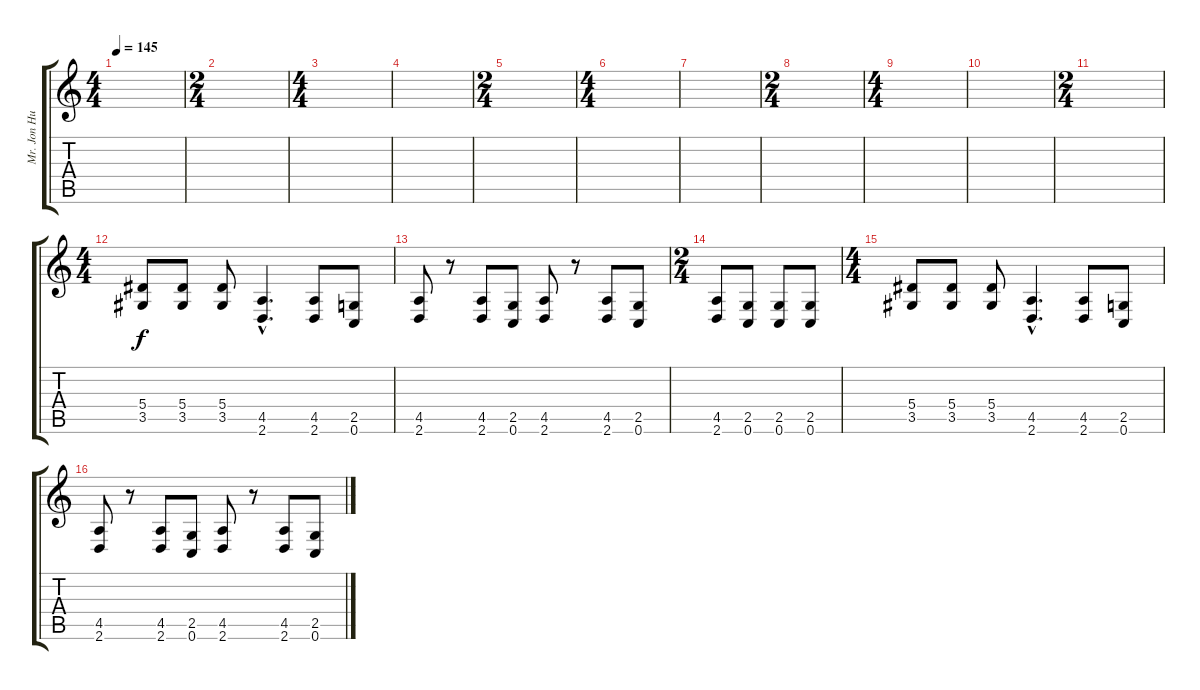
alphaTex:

\track ("Mr. Jon Hudson" "Mr. Jon Hu") {instrument distortionguitar}
\staff {score tabs}
\tuning (E4 B3 G3 Bb2 F2 C2) {hide}
\ts (4 4)
\tempo 145
\clef g2
\ks c
|
\ts (2 4)
|
\ts (4 4)
|
|
\ts (2 4)
|
\ts (4 4)
|
|
\ts (2 4)
|
\ts (4 4)
|
|
\ts (2 4)
|
\ts (4 4)
(5.4 3.5).8 (5.4 3.5).8 (5.4 3.5).8 (4.5{hac} 2.6{hac}).4{d} (4.5 2.6).8 (2.5 0.6).8 |
(4.5 2.6).8 r.8 (4.5 2.6).8 (2.5 0.6).8 (4.5 2.6).8 r.8 (4.5 2.6).8 (2.5 0.6).8 |
\ts (2 4)
(4.5 2.6).8 (2.5 0.6).8 (2.5 0.6).8 (2.5 0.6).8 |
\ts (4 4)
(5.4 3.5).8 (5.4 3.5).8 (5.4 3.5).8 (4.5{hac} 2.6{hac}).4{d} (4.5 2.6).8 (2.5 0.6).8 |
(4.5 2.6).8 r.8 (4.5 2.6).8 (2.5 0.6).8 (4.5 2.6).8 r.8 (4.5 2.6).8 (2.5 0.6).8
